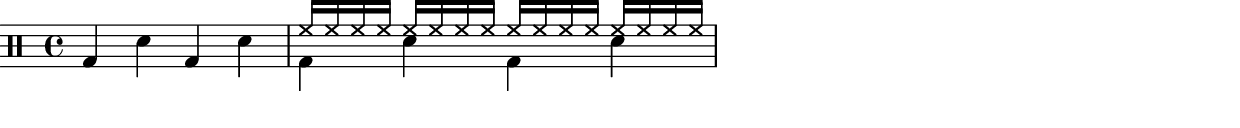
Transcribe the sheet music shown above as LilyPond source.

%% Generated by lilypond-book
%% Options: [exampleindent=10.16\mm,indent=0\mm,line-width=160\mm,paper-height=845.047\pt,paper-width=597.508\pt,papersize='(cons (* 597.508 pt) (* 845.047 pt)),quote]
\include "lilypond-book-preamble.ly"


% ****************************************************************
% Start cut-&-pastable-section
% ****************************************************************

#(ly:set-option 'eps-box-padding 3.000000)



\paper {
  #(set-paper-size '(cons (* 597.508 pt) (* 845.047 pt)))
  indent = 0\mm
  line-width = 160\mm
  % offset the left padding, also add 1mm as lilypond creates cropped
  % images with a little space on the right
  line-width = #(- line-width (* mm  3.000000) (* mm 1))
  line-width = 160\mm - 2.0 * 10.16\mm
  % offset the left padding, also add 1mm as lilypond creates cropped
  % images with a little space on the right
  line-width = #(- line-width (* mm  3.000000) (* mm 1))
}

\layout {
  
}




% ****************************************************************
% ly snippet:
% ****************************************************************
\sourcefileline 208
\new DrumStaff <<
  \drummode {
    bd4 sn4 bd4 sn4
    << {
      \repeat unfold 16 hh16
    } \\ {
      bd4 sn4 bd4 sn4
    } >>
  }
>>


% ****************************************************************
% end ly snippet
% ****************************************************************
